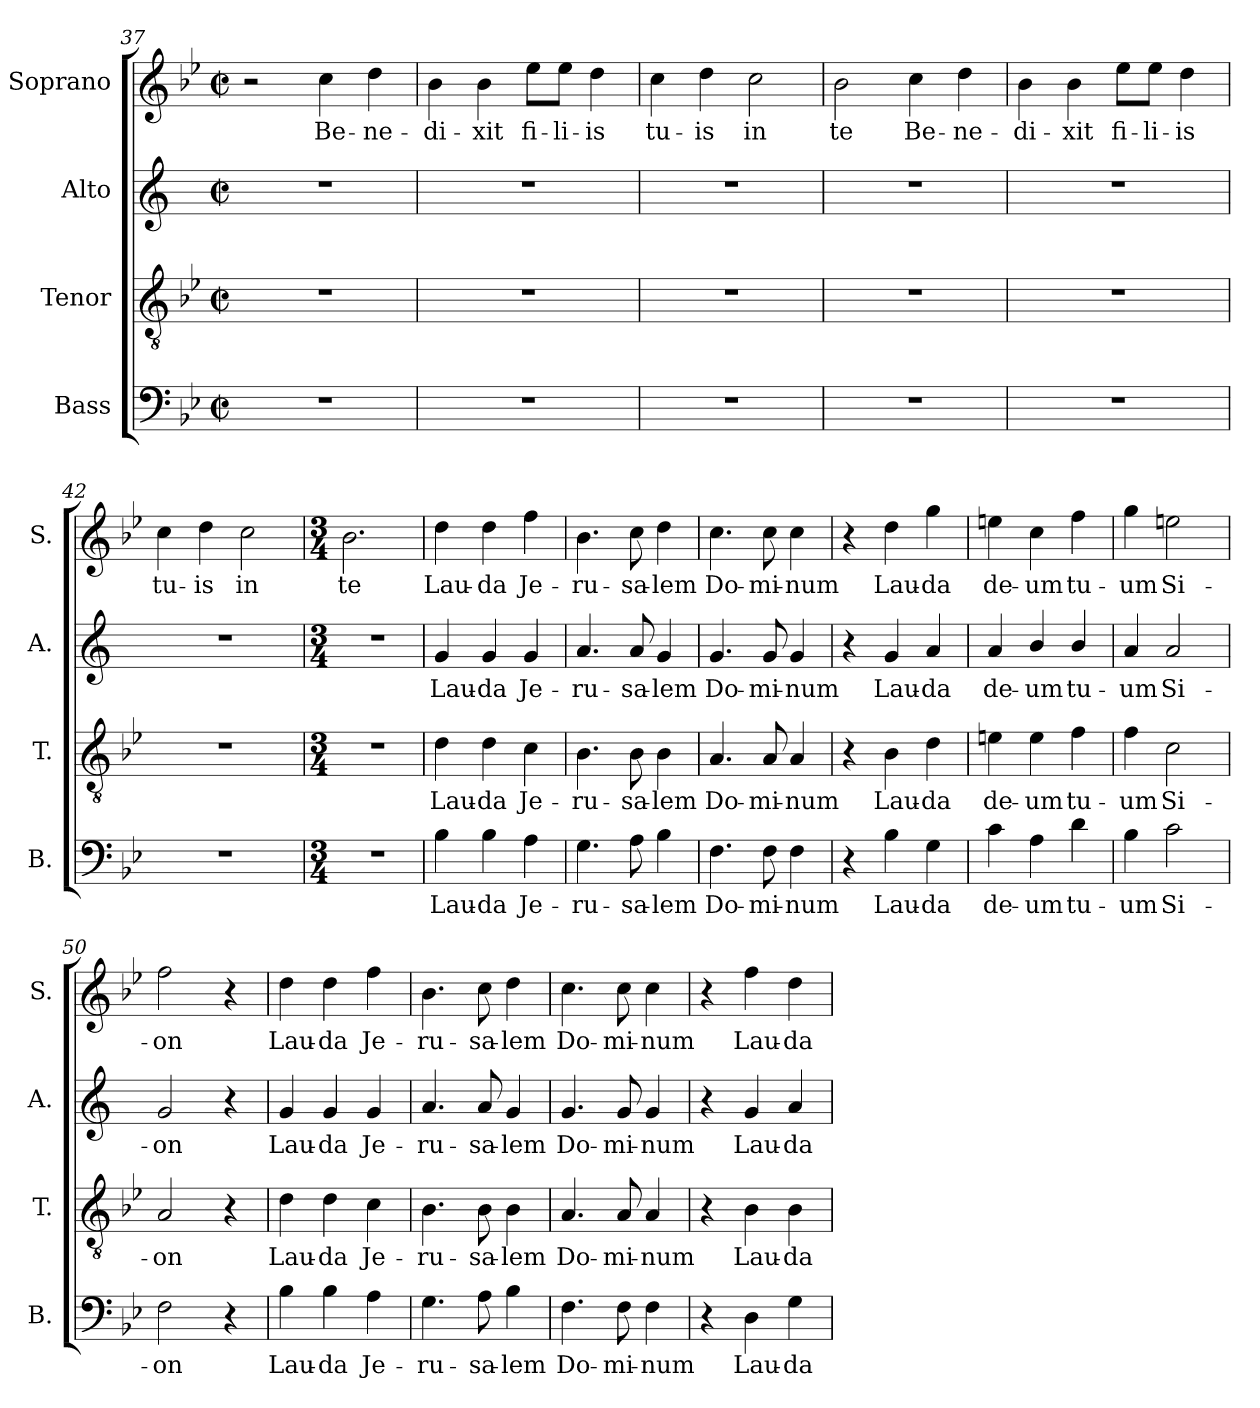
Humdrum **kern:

**kern	**text	**kern	**text	**kern	**text	**kern	**text
*part4	*part4	*part3	*part3	*part2	*part2	*part1	*part1
*staff4	*staff4	*staff3	*staff3	*staff2	*staff2	*staff1	*staff1
*I"Bass	*	*I"Tenor	*	*I"Alto	*	*I"Soprano	*
*I'B.	*	*I'T.	*	*I'A.	*	*I'S.	*
!!LO:LB:g=z
*clefF4	*	*clefGv2	*	*clefG2	*	*clefG2	*
*	*	*	*	*ITrd1c2	*	*	*
*k[b-e-]	*	*k[b-e-]	*	*k[b-e-]	*	*k[b-e-]	*
*M2/2	*	*M2/2	*	*M2/2	*	*M2/2	*
*met(c|)	*	*met(c|)	*	*met(c|)	*	*met(c|)	*
=37	=37	=37	=37	=37	=37	=37	=37
1r	.	1r	.	1r	.	2r	.
!	!	!	!	!	!	!	!LO:LY:b
.	.	.	.	.	.	4cc\	Be-
!	!	!	!	!	!	!	!LO:LY:b
.	.	.	.	.	.	4dd\	-ne-
=38	=38	=38	=38	=38	=38	=38	=38
!	!	!	!	!	!	!	!LO:LY:b
1r	.	1r	.	1r	.	4b-\	-di-
!	!	!	!	!	!	!	!LO:LY:b
.	.	.	.	.	.	4b-\	-xit
!	!	!	!	!	!	!	!LO:LY:b
.	.	.	.	.	.	8ee-\L	fi-
!	!	!	!	!	!	!	!LO:LY:b
.	.	.	.	.	.	8ee-\J	-li-
!	!	!	!	!	!	!	!LO:LY:b
.	.	.	.	.	.	4dd\	-is
=39	=39	=39	=39	=39	=39	=39	=39
!	!	!	!	!	!	!	!LO:LY:b
1r	.	1r	.	1r	.	4cc\	tu-
!	!	!	!	!	!	!	!LO:LY:b
.	.	.	.	.	.	4dd\	-is
!	!	!	!	!	!	!	!LO:LY:b
.	.	.	.	.	.	2cc\	in
=40	=40	=40	=40	=40	=40	=40	=40
!	!	!	!	!	!	!	!LO:LY:b
1r	.	1r	.	1r	.	2b-\	te
!	!	!	!	!	!	!	!LO:LY:b
.	.	.	.	.	.	4cc\	Be-
!	!	!	!	!	!	!	!LO:LY:b
.	.	.	.	.	.	4dd\	-ne-
=41	=41	=41	=41	=41	=41	=41	=41
!	!	!	!	!	!	!	!LO:LY:b
1r	.	1r	.	1r	.	4b-\	-di-
!	!	!	!	!	!	!	!LO:LY:b
.	.	.	.	.	.	4b-\	-xit
!	!	!	!	!	!	!	!LO:LY:b
.	.	.	.	.	.	8ee-\L	fi-
!	!	!	!	!	!	!	!LO:LY:b
.	.	.	.	.	.	8ee-\J	-li-
!	!	!	!	!	!	!	!LO:LY:b
.	.	.	.	.	.	4dd\	-is
=42	=42	=42	=42	=42	=42	=42	=42
!	!	!	!	!	!	!	!LO:LY:b
1r	.	1r	.	1r	.	4cc\	tu-
!	!	!	!	!	!	!	!LO:LY:b
.	.	.	.	.	.	4dd\	-is
!	!	!	!	!	!	!	!LO:LY:b
.	.	.	.	.	.	2cc\	in
=43	=43	=43	=43	=43	=43	=43	=43
*M3/4	*	*M3/4	*	*M3/4	*	*M3/4	*
!	!	!	!	!	!	!	!LO:LY:b
2.r	.	2.r	.	2.r	.	2.b-\	te
!!LO:LB:g=z
=44	=44	=44	=44	=44	=44	=44	=44
!	!LO:LY:b	!	!LO:LY:b	!	!LO:LY:b	!	!LO:LY:b
4B-\	Lau-	4d\	Lau-	4f/	Lau-	4dd\	Lau-
!	!LO:LY:b	!	!LO:LY:b	!	!LO:LY:b	!	!LO:LY:b
4B-\	-da	4d\	-da	4f/	-da	4dd\	-da
!	!LO:LY:b	!	!LO:LY:b	!	!LO:LY:b	!	!LO:LY:b
4A\	Je-	4c\	Je-	4f/	Je-	4ff\	Je-
=45	=45	=45	=45	=45	=45	=45	=45
!	!LO:LY:b	!	!LO:LY:b	!	!LO:LY:b	!	!LO:LY:b
4.G\	-ru-	4.B-\	-ru-	4.g/	-ru-	4.b-\	-ru-
!	!LO:LY:b	!	!LO:LY:b	!	!LO:LY:b	!	!LO:LY:b
8A\	-sa-	8B-\	-sa-	8g/	-sa-	8cc\	-sa-
!	!LO:LY:b	!	!LO:LY:b	!	!LO:LY:b	!	!LO:LY:b
4B-\	-lem	4B-\	-lem	4f/	-lem	4dd\	-lem
=46	=46	=46	=46	=46	=46	=46	=46
!	!LO:LY:b	!	!LO:LY:b	!	!LO:LY:b	!	!LO:LY:b
4.F\	Do-	4.A/	Do-	4.f/	Do-	4.cc\	Do-
!	!LO:LY:b	!	!LO:LY:b	!	!LO:LY:b	!	!LO:LY:b
8F\	-mi-	8A/	-mi-	8f/	-mi-	8cc\	-mi-
!	!LO:LY:b	!	!LO:LY:b	!	!LO:LY:b	!	!LO:LY:b
4F\	-num	4A/	-num	4f/	-num	4cc\	-num
=47	=47	=47	=47	=47	=47	=47	=47
4r	.	4r	.	4r	.	4r	.
!	!LO:LY:b	!	!LO:LY:b	!	!LO:LY:b	!	!LO:LY:b
4B-\	Lau-	4B-\	Lau-	4f/	Lau-	4dd\	Lau-
!	!LO:LY:b	!	!LO:LY:b	!	!LO:LY:b	!	!LO:LY:b
4G\	-da	4d\	-da	4g/	-da	4gg\	-da
=48	=48	=48	=48	=48	=48	=48	=48
!	!LO:LY:b	!	!LO:LY:b	!	!LO:LY:b	!	!LO:LY:b
4c\	de-	4en\	de-	4g/	de-	4een\	de-
!	!LO:LY:b	!	!LO:LY:b	!	!LO:LY:b	!	!LO:LY:b
4A\	-um	4e\	-um	4a/	-um	4cc\	-um
!	!LO:LY:b	!	!LO:LY:b	!	!LO:LY:b	!	!LO:LY:b
4d\	tu-	4f\	tu-	4a/	tu-	4ff\	tu-
=49	=49	=49	=49	=49	=49	=49	=49
!	!LO:LY:b	!	!LO:LY:b	!	!LO:LY:b	!	!LO:LY:b
4B-\	-um	4f\	-um	4g/	-um	4gg\	-um
!	!LO:LY:b	!	!LO:LY:b	!	!LO:LY:b	!	!LO:LY:b
2c\	Si-	2c\	Si-	2g/	Si-	2een\	Si-
=50	=50	=50	=50	=50	=50	=50	=50
!	!LO:LY:b	!	!LO:LY:b	!	!LO:LY:b	!	!LO:LY:b
2F\	-on	2A/	-on	2f/	-on	2ff\	-on
4r	.	4r	.	4r	.	4r	.
!!LO:PB:g=z
=51	=51	=51	=51	=51	=51	=51	=51
!	!LO:LY:b	!	!LO:LY:b	!	!LO:LY:b	!	!LO:LY:b
4B-\	Lau-	4d\	Lau-	4f/	Lau-	4dd\	Lau-
!	!LO:LY:b	!	!LO:LY:b	!	!LO:LY:b	!	!LO:LY:b
4B-\	-da	4d\	-da	4f/	-da	4dd\	-da
!	!LO:LY:b	!	!LO:LY:b	!	!LO:LY:b	!	!LO:LY:b
4A\	Je-	4c\	Je-	4f/	Je-	4ff\	Je-
=52	=52	=52	=52	=52	=52	=52	=52
!	!LO:LY:b	!	!LO:LY:b	!	!LO:LY:b	!	!LO:LY:b
4.G\	-ru-	4.B-\	-ru-	4.g/	-ru-	4.b-\	-ru-
!	!LO:LY:b	!	!LO:LY:b	!	!LO:LY:b	!	!LO:LY:b
8A\	-sa-	8B-\	-sa-	8g/	-sa-	8cc\	-sa-
!	!LO:LY:b	!	!LO:LY:b	!	!LO:LY:b	!	!LO:LY:b
4B-\	-lem	4B-\	-lem	4f/	-lem	4dd\	-lem
=53	=53	=53	=53	=53	=53	=53	=53
!	!LO:LY:b	!	!LO:LY:b	!	!LO:LY:b	!	!LO:LY:b
4.F\	Do-	4.A/	Do-	4.f/	Do-	4.cc\	Do-
!	!LO:LY:b	!	!LO:LY:b	!	!LO:LY:b	!	!LO:LY:b
8F\	-mi-	8A/	-mi-	8f/	-mi-	8cc\	-mi-
!	!LO:LY:b	!	!LO:LY:b	!	!LO:LY:b	!	!LO:LY:b
4F\	-num	4A/	-num	4f/	-num	4cc\	-num
=54	=54	=54	=54	=54	=54	=54	=54
4r	.	4r	.	4r	.	4r	.
!	!LO:LY:b	!	!LO:LY:b	!	!LO:LY:b	!	!LO:LY:b
4D\	Lau-	4B-\	Lau-	4f/	Lau-	4ff\	Lau-
!	!LO:LY:b	!	!LO:LY:b	!	!LO:LY:b	!	!LO:LY:b
4G\	-da	4B-\	-da	4g/	-da	4dd\	-da
=	=	=	=	=	=	=	=
*-	*-	*-	*-	*-	*-	*-	*-
